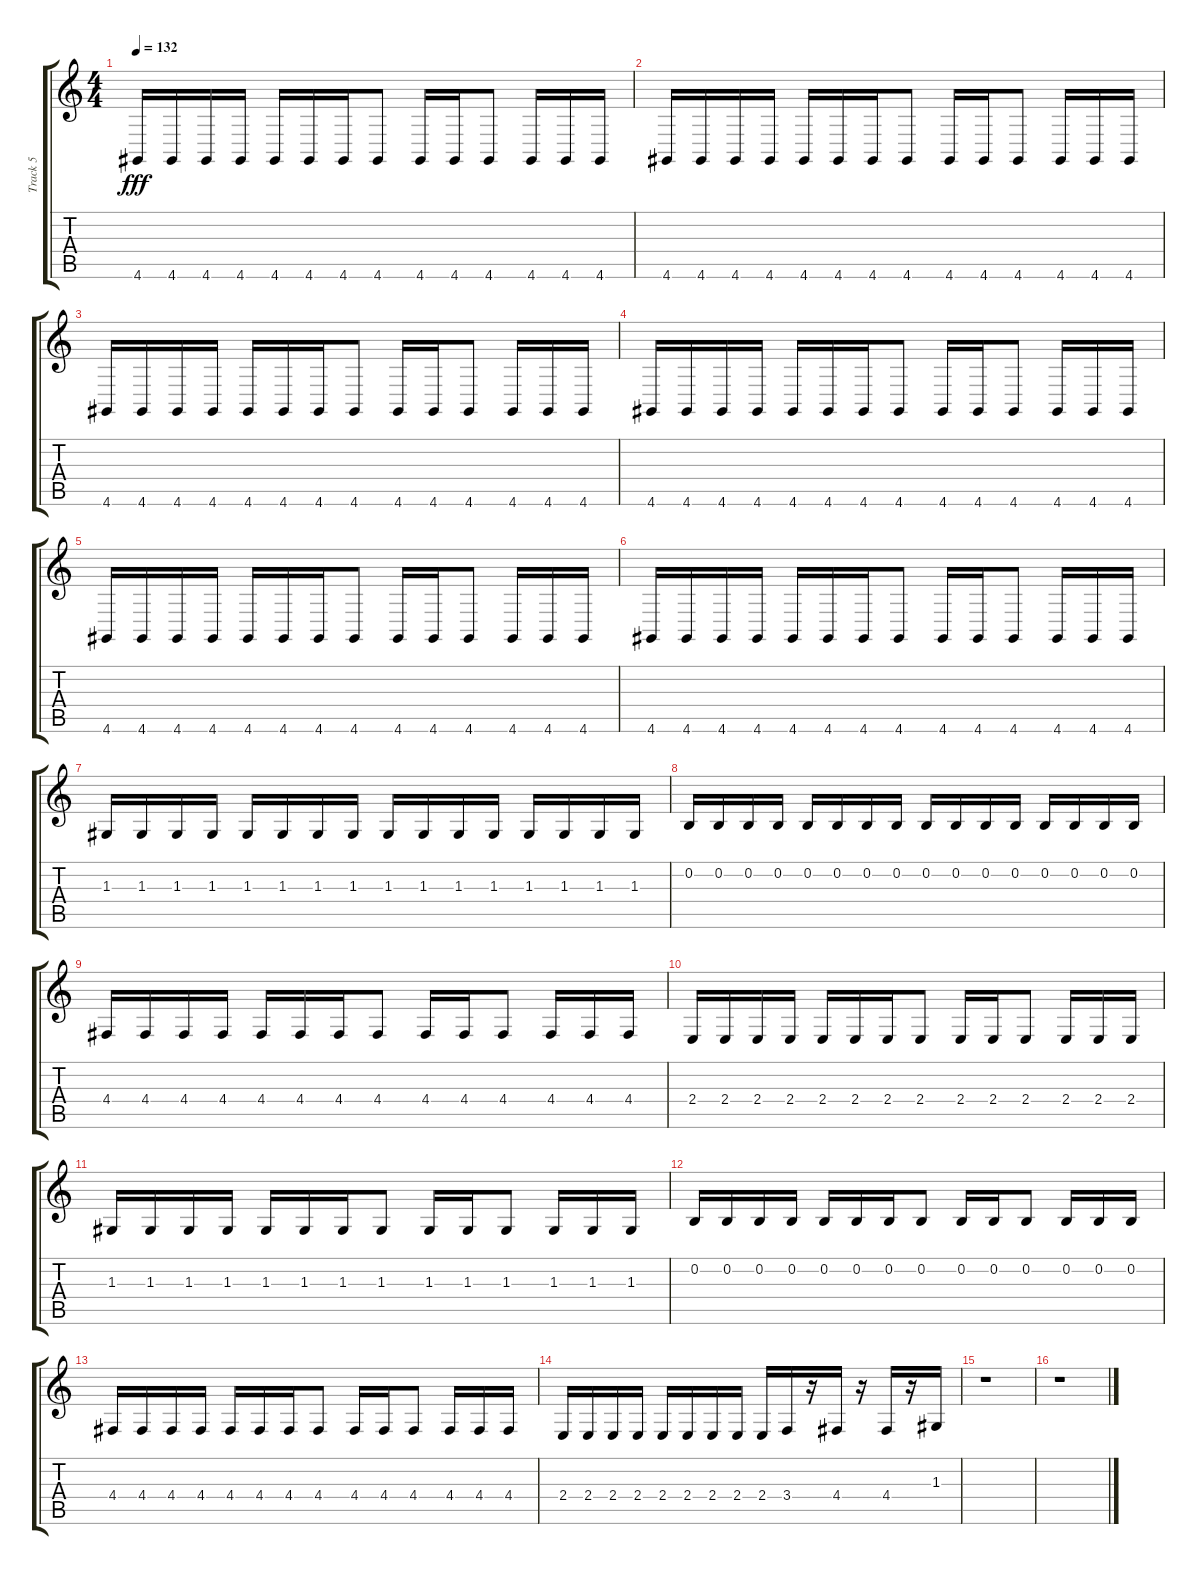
\track ("Track 5" "Track 5") {instrument oboe}
\staff {score tabs}
\tuning (E4 B3 G3 D3 A2 E2) {hide}
\ts (4 4)
\tempo 132
\clef g2
\ks c
4.6.16{dy fff} 4.6.16 4.6.16 4.6.16 4.6.16 4.6.16 4.6.16 4.6.8 4.6.16 4.6.16 4.6.8 4.6.16 4.6.16 4.6.16 |
4.6.16 4.6.16 4.6.16 4.6.16 4.6.16 4.6.16 4.6.16 4.6.8 4.6.16 4.6.16 4.6.8 4.6.16 4.6.16 4.6.16 |
4.6.16 4.6.16 4.6.16 4.6.16 4.6.16 4.6.16 4.6.16 4.6.8 4.6.16 4.6.16 4.6.8 4.6.16 4.6.16 4.6.16 |
4.6.16 4.6.16 4.6.16 4.6.16 4.6.16 4.6.16 4.6.16 4.6.8 4.6.16 4.6.16 4.6.8 4.6.16 4.6.16 4.6.16 |
4.6.16 4.6.16 4.6.16 4.6.16 4.6.16 4.6.16 4.6.16 4.6.8 4.6.16 4.6.16 4.6.8 4.6.16 4.6.16 4.6.16 |
4.6.16 4.6.16 4.6.16 4.6.16 4.6.16 4.6.16 4.6.16 4.6.8 4.6.16 4.6.16 4.6.8 4.6.16 4.6.16 4.6.16 |
1.3.16 1.3.16 1.3.16 1.3.16 1.3.16 1.3.16 1.3.16 1.3.16 1.3.16 1.3.16 1.3.16 1.3.16 1.3.16 1.3.16 1.3.16 1.3.16 |
0.2.16 0.2.16 0.2.16 0.2.16 0.2.16 0.2.16 0.2.16 0.2.16 0.2.16 0.2.16 0.2.16 0.2.16 0.2.16 0.2.16 0.2.16 0.2.16 |
4.4.16 4.4.16 4.4.16 4.4.16 4.4.16 4.4.16 4.4.16 4.4.8 4.4.16 4.4.16 4.4.8 4.4.16 4.4.16 4.4.16 |
2.4.16 2.4.16 2.4.16 2.4.16 2.4.16 2.4.16 2.4.16 2.4.8 2.4.16 2.4.16 2.4.8 2.4.16 2.4.16 2.4.16 |
1.3.16 1.3.16 1.3.16 1.3.16 1.3.16 1.3.16 1.3.16 1.3.8 1.3.16 1.3.16 1.3.8 1.3.16 1.3.16 1.3.16 |
0.2.16 0.2.16 0.2.16 0.2.16 0.2.16 0.2.16 0.2.16 0.2.8 0.2.16 0.2.16 0.2.8 0.2.16 0.2.16 0.2.16 |
4.4.16 4.4.16 4.4.16 4.4.16 4.4.16 4.4.16 4.4.16 4.4.8 4.4.16 4.4.16 4.4.8 4.4.16 4.4.16 4.4.16 |
2.4.16 2.4.16 2.4.16 2.4.16 2.4.16 2.4.16 2.4.16 2.4.16 2.4.16 3.4.16 r.16 4.4.16 r.16 4.4.16 r.16 1.3.16 |
r.1 |
r.1
